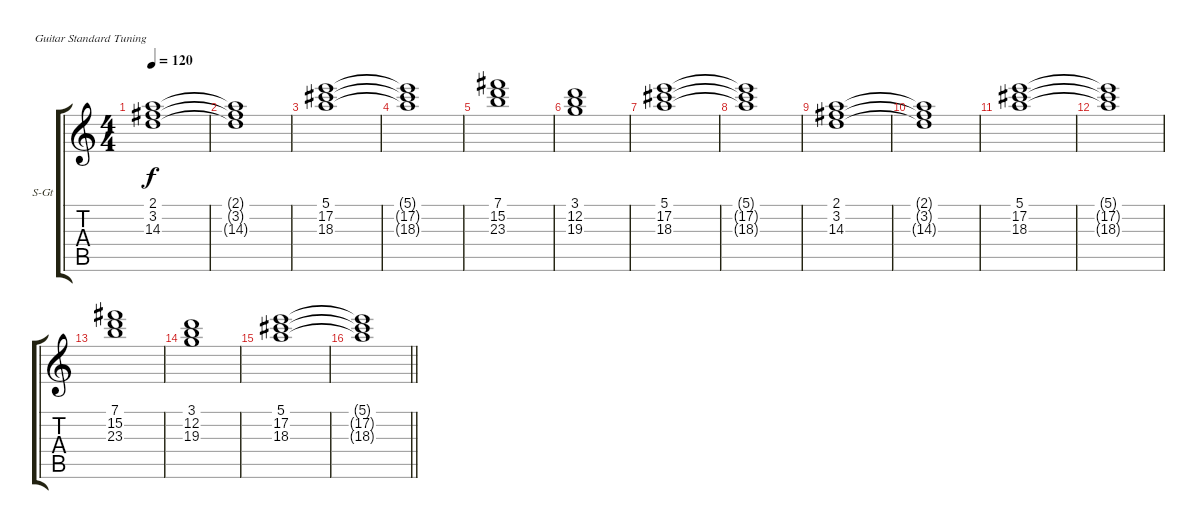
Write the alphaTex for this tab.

\bracketExtendMode groupsimilarinstruments
\firstSystemTrackNameOrientation horizontal
\otherSystemsTrackNameOrientation horizontal
\track ("Pista 6" "S-Gt") {instrument stringensemble1}
\staff {score tabs}
\tuning (E4 B3 G3 D3 A2 E2)
\displaytranspose 12
\ts (4 4)
\tempo 120
\clef g2
\ks c
(2.1 3.2 14.3).1{dy f} |
(2.1{t} 3.2{t} 14.3{t}).1 |
(5.1 17.2 18.3).1 |
(5.1{t} 17.2{t} 18.3{t}).1 |
(7.1 15.2 23.3).1 |
(3.1 12.2 19.3).1 |
(5.1 17.2 18.3).1 |
(5.1{t} 17.2{t} 18.3{t}).1 |
(2.1 3.2 14.3).1 |
(2.1{t} 3.2{t} 14.3{t}).1 |
(5.1 17.2 18.3).1 |
(5.1{t} 17.2{t} 18.3{t}).1 |
(7.1 15.2 23.3).1 |
(3.1 12.2 19.3).1 |
(5.1 17.2 18.3).1 |
\barLineRight lightlight
(5.1{t} 17.2{t} 18.3{t}).1
